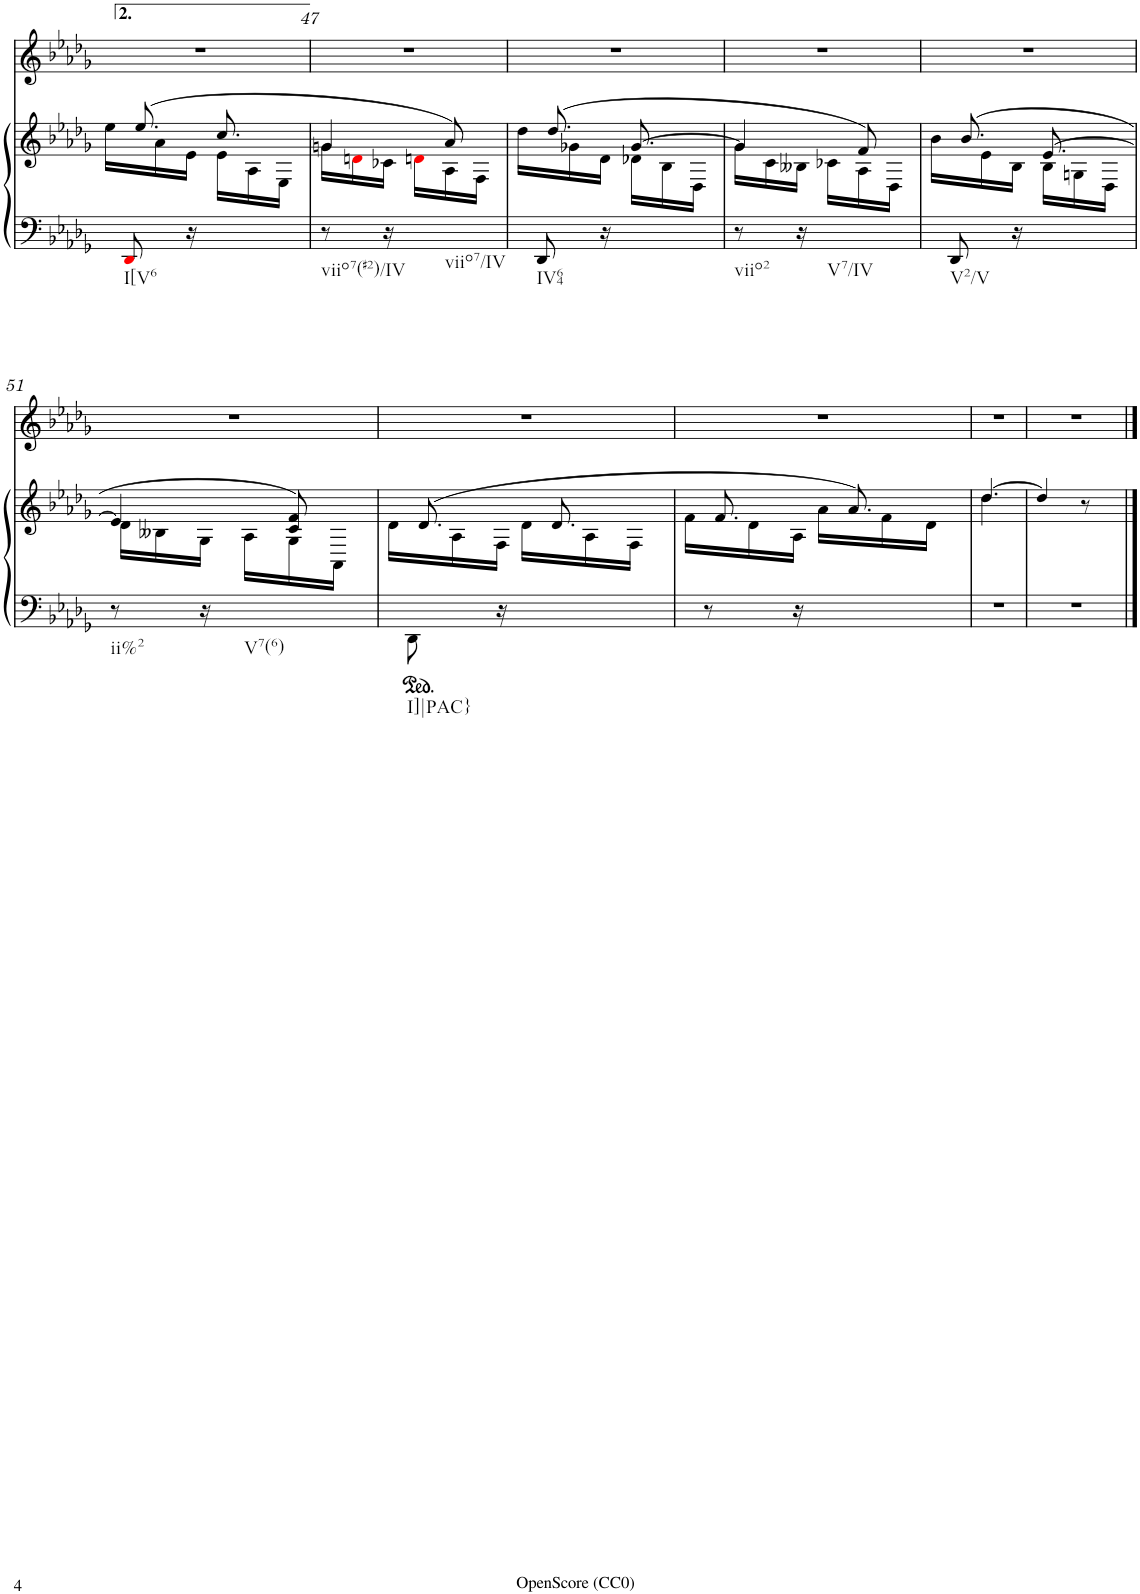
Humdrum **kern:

**kern	**kern	**kern
*part2	*part2	*part1
*staff3	*staff2	*staff1
*I"Piano	*	*I"Voice
*I'Pno	*	*
!!LO:PB:g=z
*clefF4	*clefG2	*clefG2
*k[b-e-a-d-g-]	*k[b-e-a-d-g-]	*k[b-e-a-d-g-]
*M3/8	*M3/8	*M3/8
=46X1	=46X1	=46X1
*	*^	*
!LO:TX:b:t=I[V6	!	!	!
8DD-i/	(8.ee-/	16ee-\LL	4.r
.	.	16a-\	.
16r	.	16e-\JJ	.
16ryy	8.cc/	16e-\LL	.
8ryy	.	16A-\	.
.	.	16E-\JJ	.
=47	=47	=47	=47
!LO:TX:b:t=viio7(#2)/IV	!	!	!
8r	4gn/	16gn\LL	4.r
.	.	16dni\	.
16r	.	16c-X\JJ	.
16ryy	.	16dni\LL	.
!LO:TX:b:t=viio7/IV	!	!	!
8ryy	8a-/)	16A-\	.
.	.	16F\JJ	.
=48	=48	=48	=48
!LO:TX:b:t=IV64	!	!	!
8DD-/	(8.dd-/	16dd-\LL	4.r
.	.	16g-X\	.
16r	.	16d-\JJ	.
16ryy	[8.g-/	16d-X\LL	.
8ryy	.	16B-\	.
.	.	16D-\JJ	.
=49	=49	=49	=49
!LO:TX:b:t=viio2	!	!	!
8r	4g-/]	16g-\LL	4.r
.	.	16c\	.
16r	.	16B--X\JJ	.
!LO:TX:b:t=V7/IV	!	!	!
16ryy	.	16c-X\LL	.
8ryy	8f/)	16A-\	.
.	.	16D-\JJ	.
=50	=50	=50	=50
!LO:TX:b:t=V2/V	!	!	!
8DD-/	(8.b-/	16b-\LL	4.r
.	.	16e-\	.
16r	.	16B-\JJ	.
16ryy	[8.e-/	16B-\LL	.
8ryy	.	16Gn\	.
.	.	16D-\JJ	.
!!LO:LB:g=z
=51	=51	=51	=51
!LO:TX:b:t=ii%2	!	!	!
8r	4e-/]	16d-\LL	4.r
.	.	16B--X\	.
16r	.	16G-\JJ	.
!LO:TX:b:t=V7(6)	!	!	!
16ryy	.	16A-\LL	.
8ryy	8c/ 8f/)	16G-\	.
.	.	16AA-\JJ	.
=52	=52	=52	=52
!LO:TX:b:t=I]|PAC}	!	!	!
8DD-\	(8.d-/	16d-\LL	4.r
.	.	16A-\	.
16r	.	16F\JJ	.
16ryy	8.d-/	16d-\LL	.
8ryy	.	16A-\	.
.	.	16F\JJ	.
=53	=53	=53	=53
8r	8.f/	16f\LL	4.r
.	.	16d-\	.
16r	.	16A-\JJ	.
16ryy	8.a-/)	16a-\LL	.
8ryy	.	16f\	.
.	.	16d-\JJ	.
=54	=54	=54	=54
4.r	[4.dd-/	4.dd-\	4.r
*	*v	*v	*
=55	=55	=55
4.r	4dd-/]	4.r
.	8r	.
==	==	==
*-	*-	*-
